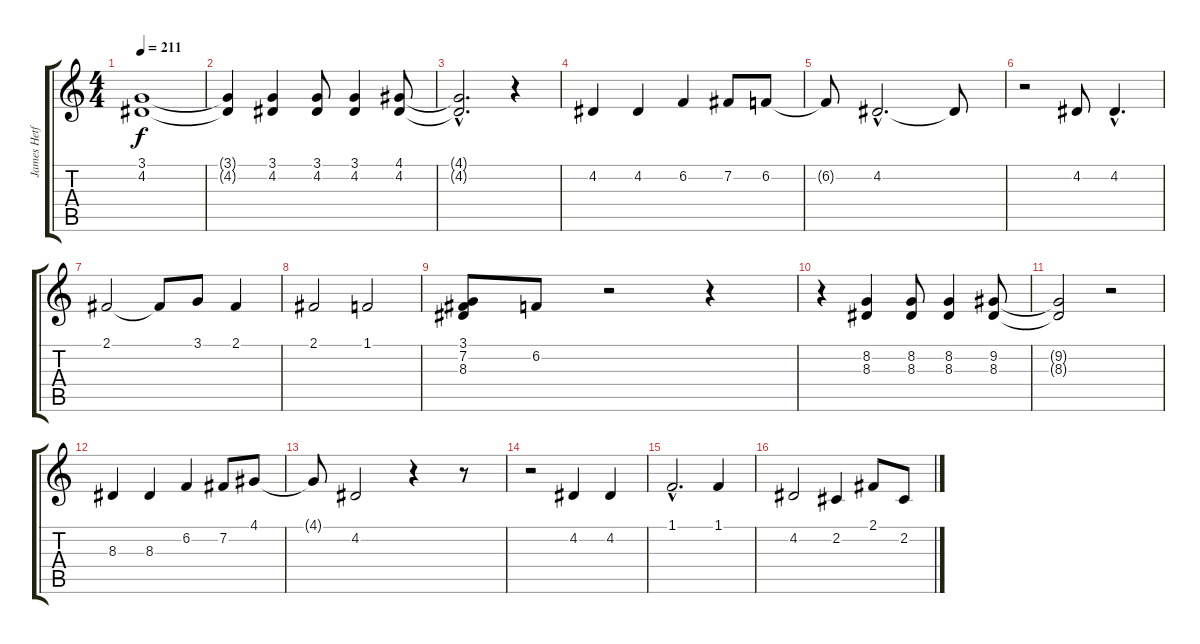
\track ("James Hetfield (Vocals)" "James Hetf") {instrument voiceoohs}
\staff {score tabs}
\tuning (E4 B3 G3 D3 A2 E2) {hide}
\ts (4 4)
\tempo 211
\clef g2
\ks c
(3.1{t} 4.2{t}).1{dy f} |
(3.1{t} 4.2{t}).4 (3.1 4.2).4 (3.1 4.2).8 (3.1 4.2).4 (4.1 4.2).8 |
(4.1{hac t} 4.2{hac t}).2{d} r.4 |
4.2.4 4.2.4 6.2.4 7.2.8 6.2.8 |
6.2{t}.8 4.2{hac}.2{d} 4.2{t}.8 |
r.2 4.2.8 4.2{hac}.4{d} |
2.1.2 2.1{t}.8 3.1.8 2.1.4 |
2.1.2 1.1.2 |
(3.1 7.2 8.3).8 6.2.8 r.2 r.4 |
r.4 (8.2 8.3).4 (8.2 8.3).8 (8.2 8.3).4 (9.2 8.3).8 |
(9.2{t} 8.3{t}).2 r.2 |
8.3.4 8.3.4 6.2.4 7.2.8 4.1.8 |
4.1{t}.8 4.2.2 r.4 r.8 |
r.2 4.2.4 4.2.4 |
1.1{hac}.2{d} 1.1.4 |
4.2.2 2.2.4 2.1.8 2.2.8
